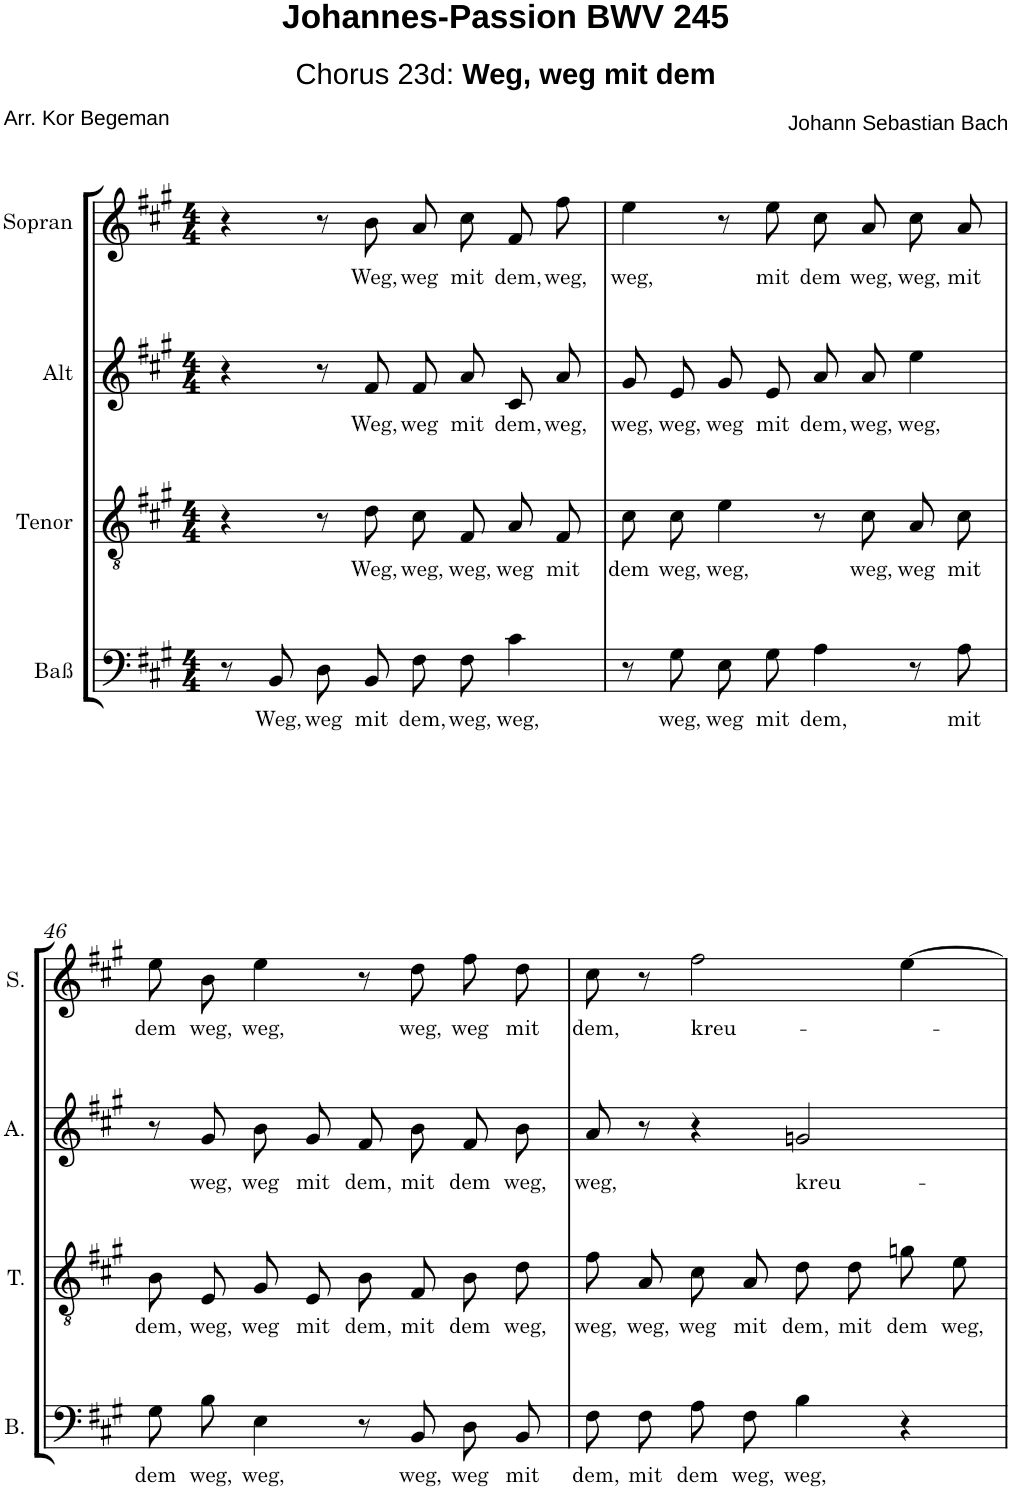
**kern	**text	**kern	**text	**kern	**text	**kern	**text
*part4	*part4	*part3	*part3	*part2	*part2	*part1	*part1
*staff4	*staff4	*staff3	*staff3	*staff2	*staff2	*staff1	*staff1
*I"Baß	*	*I"Tenor	*	*I"Alt	*	*I"Sopran	*
*I'B.	*	*I'T.	*	*I'A.	*	*I'S.	*
*clefF4	*	*clefGv2	*	*clefG2	*	*clefG2	*
*k[f#c#g#]	*	*k[f#c#g#]	*	*k[f#c#g#]	*	*k[f#c#g#]	*
*A:	*	*A:	*	*A:	*	*A:	*
*M4/4	*	*M4/4	*	*M4/4	*	*M4/4	*
=44	=44	=44	=44	=44	=44	=44	=44
8r	.	4r	.	4r	.	4r	.
!	!LO:LY:b	!	!	!	!	!	!
8BB/	Weg,	.	.	.	.	.	.
!	!LO:LY:b	!	!	!	!	!	!
8D/L	weg	8r	.	8r	.	8r	.
!	!LO:LY:b	!	!LO:LY:b	!	!LO:LY:b	!	!LO:LY:b
8BB/J	mit	8d\	Weg,	8f#/	Weg,	8b\	Weg,
!	!LO:LY:b	!	!LO:LY:b	!	!LO:LY:b	!	!LO:LY:b
8F#\L	dem,	8c#/L	weg,	8f#/L	weg	8a\L	weg
!	!LO:LY:b	!	!LO:LY:b	!	!LO:LY:b	!	!LO:LY:b
8F#\J	weg,	8F#/J	weg,	8a/J	mit	8cc#\J	mit
!	!LO:LY:b	!	!LO:LY:b	!	!LO:LY:b	!	!LO:LY:b
4c#\	weg,	8A/L	weg	8c#/L	dem,	8f#\L	dem,
!	!	!	!LO:LY:b	!	!LO:LY:b	!	!LO:LY:b
.	.	8F#/J	mit	8a/J	weg,	8ff#\J	weg,
=45	=45	=45	=45	=45	=45	=45	=45
!	!	!	!LO:LY:b	!	!LO:LY:b	!	!LO:LY:b
8r	.	8c#\L	dem	8g#/L	weg,	4ee\	weg,
!	!LO:LY:b	!	!LO:LY:b	!	!LO:LY:b	!	!
8G#\	weg,	8c#\J	weg,	8e/J	weg,	.	.
!	!LO:LY:b	!	!LO:LY:b	!	!LO:LY:b	!	!
8E\L	weg	4e\	weg,	8g#/L	weg	8r	.
!	!LO:LY:b	!	!	!	!LO:LY:b	!	!LO:LY:b
8G#\J	mit	.	.	8e/J	mit	8ee\	mit
!	!LO:LY:b	!	!	!	!LO:LY:b	!	!LO:LY:b
4A\	dem,	8r	.	8a/L	dem,	8cc#\L	dem
!	!	!	!LO:LY:b	!	!LO:LY:b	!	!LO:LY:b
.	.	8c#\	weg,	8a/J	weg,	8a\J	weg,
!	!	!	!LO:LY:b	!	!LO:LY:b	!	!LO:LY:b
8r	.	8A\L	weg	4ee\	weg,	8cc#\L	weg,
!	!LO:LY:b	!	!LO:LY:b	!	!	!	!LO:LY:b
8A\	mit	8c#\J	mit	.	.	8a\J	mit
!!LO:LB:g=z
=46	=46	=46	=46	=46	=46	=46	=46
!	!LO:LY:b	!	!LO:LY:b	!	!	!	!LO:LY:b
8G#\L	dem	8B/L	dem,	8r	.	8ee\L	dem
!	!LO:LY:b	!	!LO:LY:b	!	!LO:LY:b	!	!LO:LY:b
8B\J	weg,	8E/J	weg,	8g#/	weg,	8b\J	weg,
!	!LO:LY:b	!	!LO:LY:b	!	!LO:LY:b	!	!LO:LY:b
4E\	weg,	8G#/L	weg	8b/L	weg	4ee\	weg,
!	!	!	!LO:LY:b	!	!LO:LY:b	!	!
.	.	8E/J	mit	8g#/J	mit	.	.
!	!	!	!LO:LY:b	!	!LO:LY:b	!	!
8r	.	8B/L	dem,	8f#/L	dem,	8r	.
!	!LO:LY:b	!	!LO:LY:b	!	!LO:LY:b	!	!LO:LY:b
8BB/	weg,	8F#/J	mit	8b/J	mit	8dd\	weg,
!	!LO:LY:b	!	!LO:LY:b	!	!LO:LY:b	!	!LO:LY:b
8D/L	weg	8B\L	dem	8f#/L	dem	8ff#\L	weg
!	!LO:LY:b	!	!LO:LY:b	!	!LO:LY:b	!	!LO:LY:b
8BB/J	mit	8d\J	weg,	8b/J	weg,	8dd\J	mit
=47	=47	=47	=47	=47	=47	=47	=47
!	!LO:LY:b	!	!LO:LY:b	!	!LO:LY:b	!	!LO:LY:b
8F#\L	dem,	8f#\L	weg,	8a/	weg,	8cc#\	dem,
!	!LO:LY:b	!	!LO:LY:b	!	!	!	!
8F#\J	mit	8A\J	weg,	8r	.	8r	.
!	!LO:LY:b	!	!LO:LY:b	!	!	!	!LO:LY:b
8A\L	dem	8c#\L	weg	4r	.	2ff#\	kreu-
!	!LO:LY:b	!	!LO:LY:b	!	!	!	!
8F#\J	weg,	8A\J	mit	.	.	.	.
!	!LO:LY:b	!	!LO:LY:b	!	!LO:LY:b	!	!
4B\	weg,	8d\L	dem,	2gn/	kreu-	.	.
!	!	!	!LO:LY:b	!	!	!	!
.	.	8d\J	mit	.	.	.	.
!	!	!	!LO:LY:b	!	!	!	!
4r	.	8gn\L	dem	.	.	[4ee\	.
!	!	!	!LO:LY:b	!	!	!	!
.	.	8e\J	weg,	.	.	.	.
=	=	=	=	=	=	=	=
*-	*-	*-	*-	*-	*-	*-	*-
